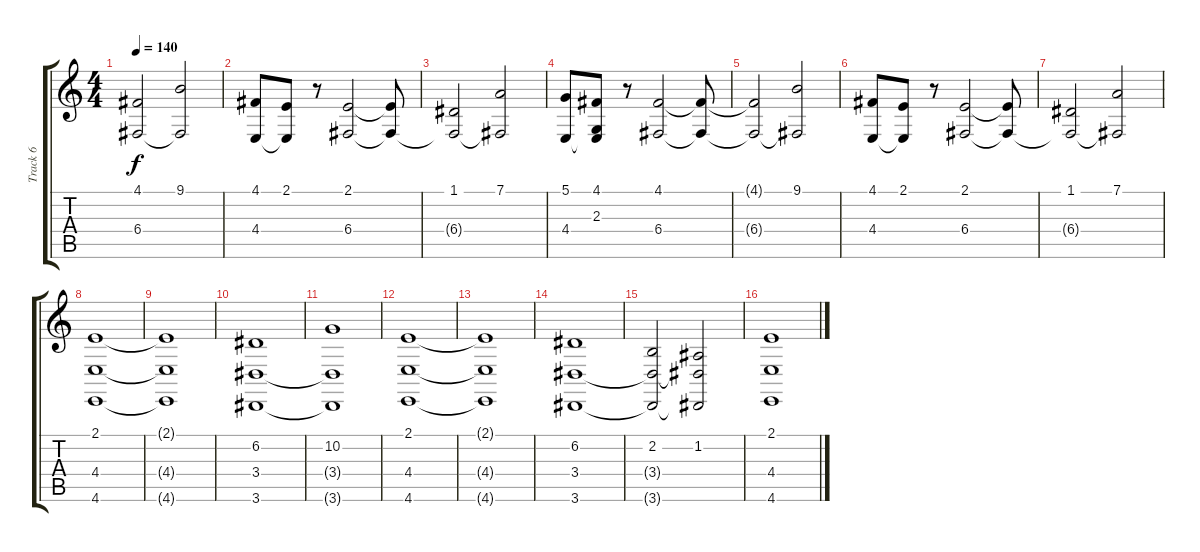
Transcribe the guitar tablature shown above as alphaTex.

\track ("Track 6" "Track 6") {instrument stringensemble1}
\staff {score tabs}
\tuning (D4 A3 F3 C3 G2 C2) {hide}
\ts (4 4)
\tempo 140
\clef g2
\ks c
(4.1{t} 6.4{t}).2{dy f} (9.1 6.4{t}).2 |
(4.1 4.4).8 (2.1 4.4{t}).8 r.8 (2.1 6.4).2 (2.1{t} 6.4{t}).8 |
(1.1 6.4{t}).2 (7.1 6.4{t}).2 |
(5.1 4.4).8 (4.1 2.3 4.4{t}).8 r.8 (4.1 6.4).2 (4.1{t} 6.4{t}).8 |
(4.1{t} 6.4{t}).2 (9.1 6.4{t}).2 |
(4.1 4.4).8 (2.1 4.4{t}).8 r.8 (2.1 6.4).2 (2.1{t} 6.4{t}).8 |
(1.1 6.4{t}).2 (7.1 6.4{t}).2 |
(2.1 4.4 4.6).1 |
(2.1{t} 4.4{t} 4.6{t}).1 |
(6.2 3.4 3.6).1 |
(10.2 3.4{t} 3.6{t}).1 |
(2.1 4.4 4.6).1 |
(2.1{t} 4.4{t} 4.6{t}).1 |
(6.2 3.4 3.6).1 |
(2.2 3.4{t} 3.6{t}).2 (1.2 3.4{t} 3.6{t}).2 |
(2.1 4.4 4.6).1
